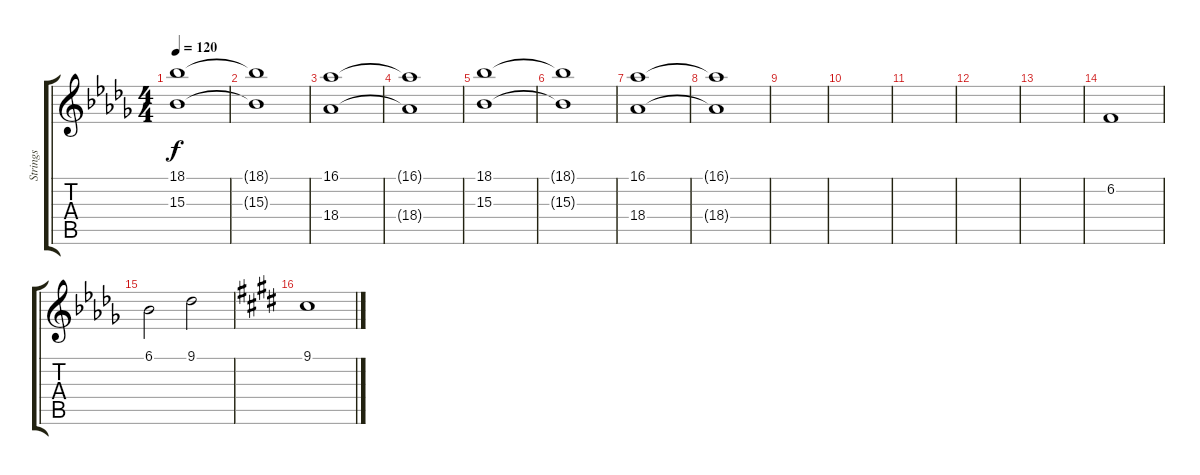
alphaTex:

\track ("Strings" "Strings") {instrument stringensemble1}
\staff {score tabs}
\tuning (E4 B3 G3 D3 A2 E2) {hide}
\ts (4 4)
\tempo 120
\clef g2
\ks db
(18.1 15.3).1{dy f} |
(18.1{t} 15.3{t}).1 |
(16.1 18.4).1 |
(16.1{t} 18.4{t}).1 |
(18.1 15.3).1 |
(18.1{t} 15.3{t}).1 |
(16.1 18.4).1 |
(16.1{t} 18.4{t}).1 |
|
|
|
|
|
6.2.1 |
6.1.2 9.1.2 |
\ks e
9.1.1
